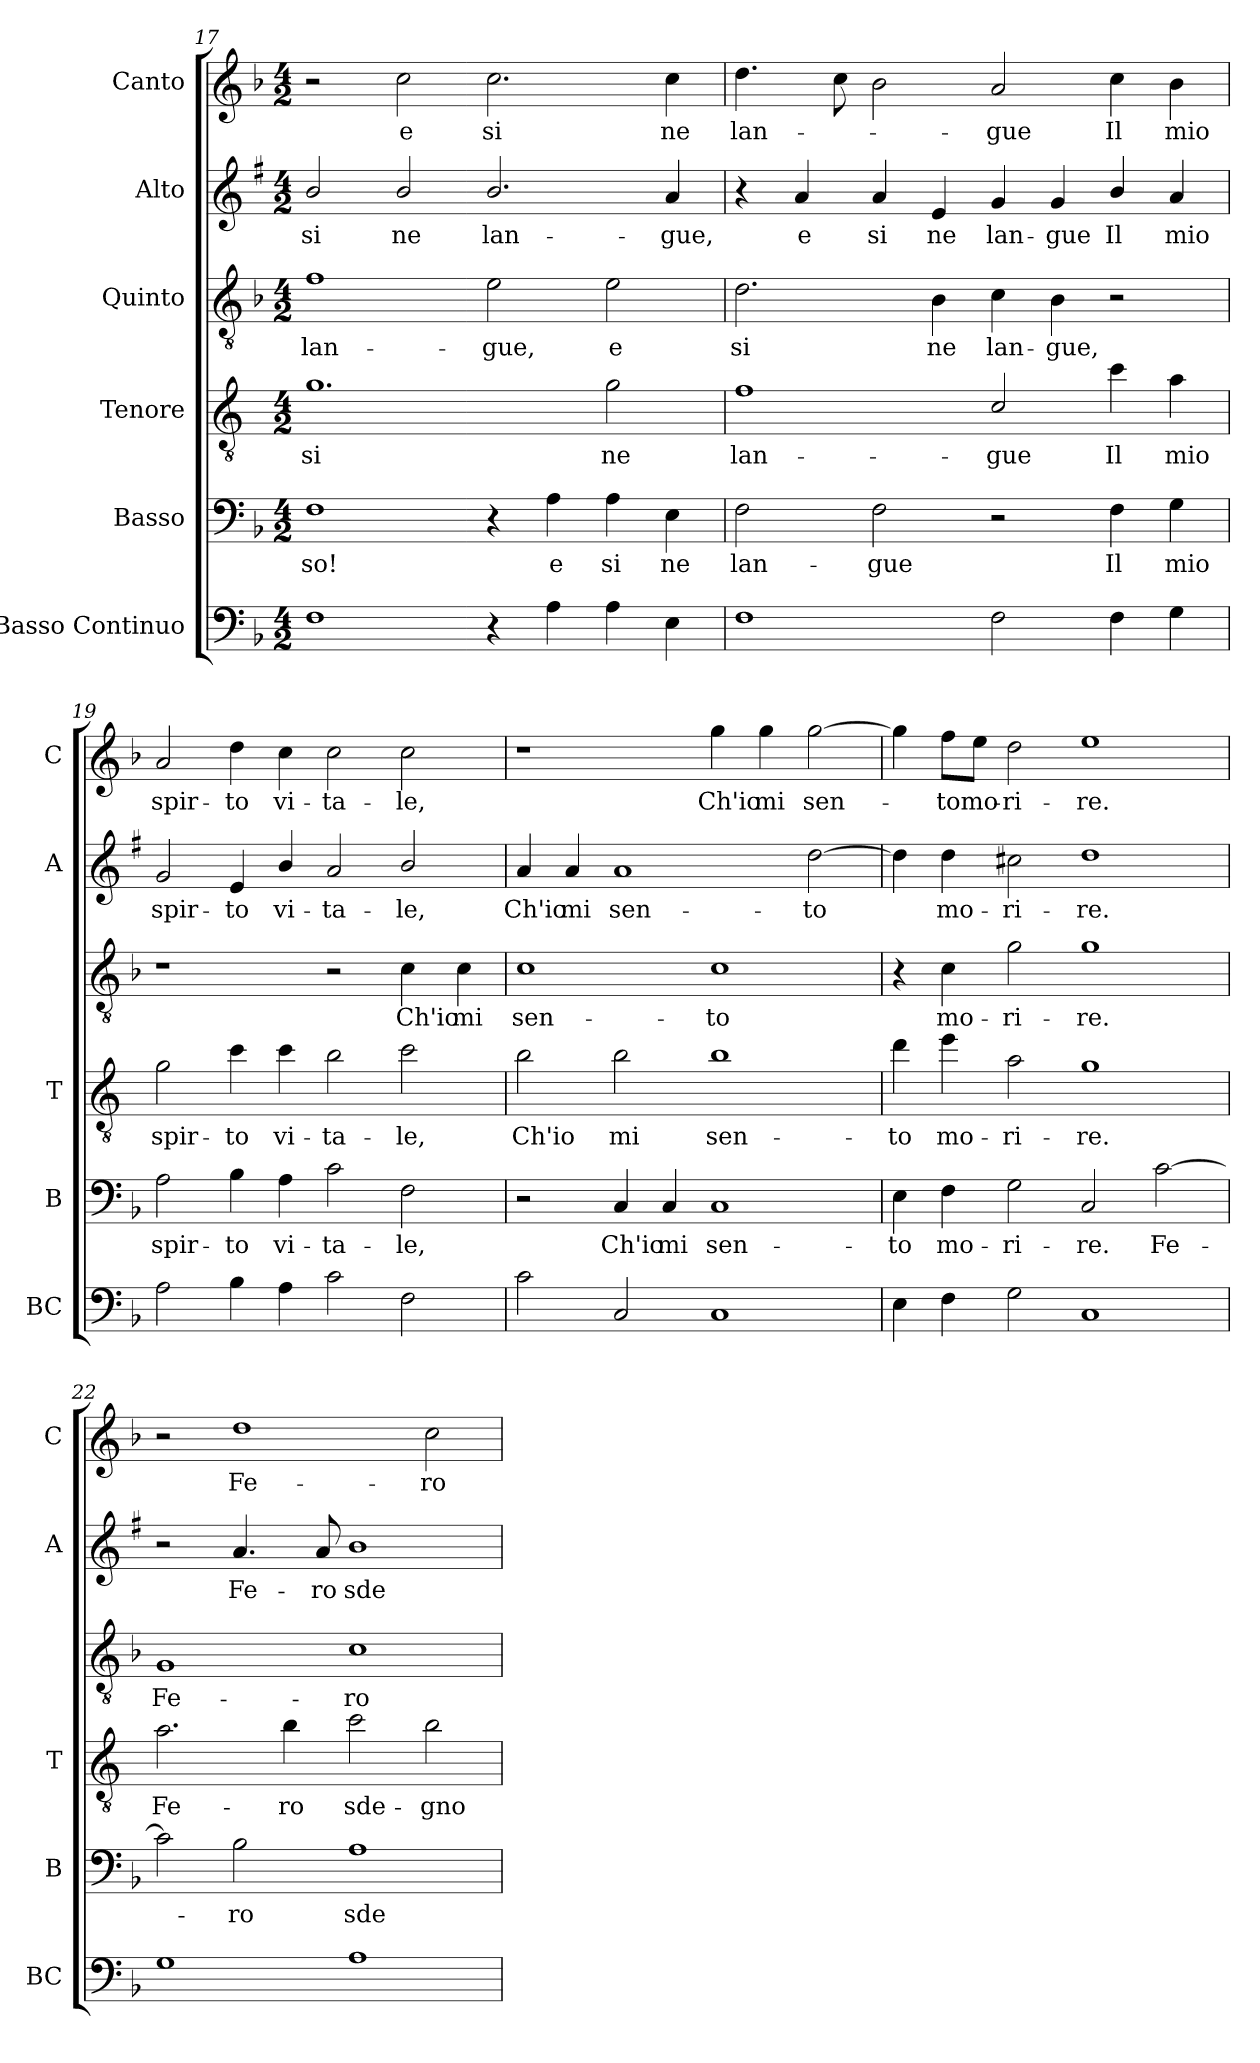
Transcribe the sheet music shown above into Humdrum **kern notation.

**kern	**kern	**text	**kern	**text	**kern	**text	**kern	**text	**kern	**text
*part6	*part5	*part5	*part4	*part4	*part3	*part3	*part2	*part2	*part1	*part1
*staff6	*staff5	*staff5	*staff4	*staff4	*staff3	*staff3	*staff2	*staff2	*staff1	*staff1
*I"Basso Continuo	*I"Basso	*	*I"Tenore	*	*I"Quinto	*	*I"Alto	*	*I"Canto	*
*I'BC	*I'B	*	*I'T	*	*	*	*I'A	*	*I'C	*
!!LO:LB:g=z
*clefF4	*clefF4	*	*clefGv2	*	*clefGv2	*	*clefG2	*	*clefG2	*
*	*	*	*ITrd4c7	*	*	*	*ITrd1c2	*	*	*
*k[b-]	*k[b-]	*	*k[b-]	*	*k[b-]	*	*k[b-]	*	*k[b-]	*
*F:	*F:	*	*F:	*	*F:	*	*F:	*	*F:	*
*M4/2	*M4/2	*	*M4/2	*	*M4/2	*	*M4/2	*	*M4/2	*
=17	=17	=17	=17	=17	=17	=17	=17	=17	=17	=17
!	!	!LO:LY:b	!	!LO:LY:b	!	!LO:LY:b	!	!LO:LY:b	!	!
1F	1F	-so!	1.c	si	1f	lan-	2a/	si	2r	.
!	!	!	!	!	!	!	!	!LO:LY:b	!	!LO:LY:b
.	.	.	.	.	.	.	2a/	ne	2cc\	e
!	!	!	!	!	!	!LO:LY:b	!	!LO:LY:b	!	!LO:LY:b
4r	4r	.	.	.	2e\	-gue,	2.a/	lan-	2.cc\	si
!	!	!LO:LY:b	!	!	!	!	!	!	!	!
4A\	4A\	e	.	.	.	.	.	.	.	.
!	!	!LO:LY:b	!	!LO:LY:b	!	!LO:LY:b	!	!	!	!
4A\	4A\	si	2c\	ne	2e\	e	.	.	.	.
!	!	!LO:LY:b	!	!	!	!	!	!LO:LY:b	!	!LO:LY:b
4E\	4E\	ne	.	.	.	.	4g/	-gue,	4cc\	ne
=18	=18	=18	=18	=18	=18	=18	=18	=18	=18	=18
!	!	!LO:LY:b	!	!LO:LY:b	!	!LO:LY:b	!	!	!	!LO:LY:b
1F	2F\	lan-	1B-	lan-	2.d\	si	4r	.	4.dd\	lan-
!	!	!	!	!	!	!	!	!LO:LY:b	!	!
.	.	.	.	.	.	.	4g/	e	.	.
.	.	.	.	.	.	.	.	.	8cc\	.
!	!	!LO:LY:b	!	!	!	!	!	!LO:LY:b	!	!
.	2F\	-gue	.	.	.	.	4g/	si	2b-\	.
!	!	!	!	!	!	!LO:LY:b	!	!LO:LY:b	!	!
.	.	.	.	.	4B-\	ne	4d/	ne	.	.
!	!	!	!	!LO:LY:b	!	!LO:LY:b	!	!LO:LY:b	!	!LO:LY:b
2F\	2r	.	2F/	-gue	4c\	lan-	4f/	lan-	2a/	-gue
!	!	!	!	!	!	!LO:LY:b	!	!LO:LY:b	!	!
.	.	.	.	.	4B-\	-gue,	4f/	-gue	.	.
!	!	!LO:LY:b	!	!LO:LY:b	!	!	!	!LO:LY:b	!	!LO:LY:b
4F\	4F\	Il	4f\	Il	2r	.	4a/	Il	4cc\	Il
!	!	!LO:LY:b	!	!LO:LY:b	!	!	!	!LO:LY:b	!	!LO:LY:b
4G\	4G\	mio	4d\	mio	.	.	4g/	mio	4b-\	mio
=19	=19	=19	=19	=19	=19	=19	=19	=19	=19	=19
!	!	!LO:LY:b	!	!LO:LY:b	!	!	!	!LO:LY:b	!	!LO:LY:b
2A\	2A\	spir-	2c\	spir-	1r	.	2f/	spir-	2a/	spir-
!	!	!LO:LY:b	!	!LO:LY:b	!	!	!	!LO:LY:b	!	!LO:LY:b
4B-\	4B-\	-to	4f\	-to	.	.	4d/	-to	4dd\	-to
!	!	!LO:LY:b	!	!LO:LY:b	!	!	!	!LO:LY:b	!	!LO:LY:b
4A\	4A\	vi-	4f\	vi-	.	.	4a/	vi-	4cc\	vi-
!	!	!LO:LY:b	!	!LO:LY:b	!	!	!	!LO:LY:b	!	!LO:LY:b
2c\	2c\	-ta-	2e\	-ta-	2r	.	2g/	-ta-	2cc\	-ta-
!	!	!LO:LY:b	!	!LO:LY:b	!	!LO:LY:b	!	!LO:LY:b	!	!LO:LY:b
2F\	2F\	-le,	2f\	-le,	4c\	Ch'io	2a/	-le,	2cc\	-le,
!	!	!	!	!	!	!LO:LY:b	!	!	!	!
.	.	.	.	.	4c\	mi	.	.	.	.
=20	=20	=20	=20	=20	=20	=20	=20	=20	=20	=20
!	!	!	!	!LO:LY:b	!	!LO:LY:b	!	!LO:LY:b	!	!
2c\	2r	.	2e\	Ch'io	1c	sen-	4g/	Ch'io	1r	.
!	!	!	!	!	!	!	!	!LO:LY:b	!	!
.	.	.	.	.	.	.	4g/	mi	.	.
!	!	!LO:LY:b	!	!LO:LY:b	!	!	!	!LO:LY:b	!	!
2C/	4C/	Ch'io	2e\	mi	.	.	1g	sen-	.	.
!	!	!LO:LY:b	!	!	!	!	!	!	!	!
.	4C/	mi	.	.	.	.	.	.	.	.
!	!	!LO:LY:b	!	!LO:LY:b	!	!LO:LY:b	!	!	!	!LO:LY:b
1C	1C	sen-	1e	sen-	1c	-to	.	.	4gg\	Ch'io
!	!	!	!	!	!	!	!	!	!	!LO:LY:b
.	.	.	.	.	.	.	.	.	4gg\	mi
!	!	!	!	!	!	!	!	!LO:LY:b	!	!LO:LY:b
.	.	.	.	.	.	.	[2cc\	-to	[2gg\	sen-
!!LO:PB:g=z
=21	=21	=21	=21	=21	=21	=21	=21	=21	=21	=21
!	!	!LO:LY:b	!	!LO:LY:b	!	!	!	!	!	!
4E\	4E\	-to	4g\	-to	4r	.	4cc\]	.	4gg\]	.
!	!	!LO:LY:b	!	!LO:LY:b	!	!LO:LY:b	!	!LO:LY:b	!	!LO:LY:b
4F\	4F\	mo-	4a\	mo-	4c\	mo-	4cc\	mo-	8ff\L	-to
!	!	!	!	!	!	!	!	!	!	!LO:LY:b
.	.	.	.	.	.	.	.	.	8ee\J	mo-
!	!	!LO:LY:b	!	!LO:LY:b	!	!LO:LY:b	!	!LO:LY:b	!	!LO:LY:b
2G\	2G\	-ri-	2d\	-ri-	2g\	-ri-	2bn\	-ri-	2dd\	-ri-
!	!	!LO:LY:b	!	!LO:LY:b	!	!LO:LY:b	!	!LO:LY:b	!	!LO:LY:b
1C	2C/	-re.	1c	-re.	1g	-re.	1cc	-re.	1ee	-re.
!	!	!LO:LY:b	!	!	!	!	!	!	!	!
.	[2c\	Fe-	.	.	.	.	.	.	.	.
=22	=22	=22	=22	=22	=22	=22	=22	=22	=22	=22
!	!	!	!	!LO:LY:b	!	!LO:LY:b	!	!	!	!
1G	2c\]	.	2.d\	Fe-	1G	Fe-	2r	.	2r	.
!	!	!LO:LY:b	!	!	!	!	!	!LO:LY:b	!	!LO:LY:b
.	2B-\	-ro	.	.	.	.	4.g/	Fe-	1dd	Fe-
!	!	!	!	!LO:LY:b	!	!	!	!	!	!
.	.	.	4e\	-ro	.	.	.	.	.	.
!	!	!	!	!	!	!	!	!LO:LY:b	!	!
.	.	.	.	.	.	.	8g/	-ro	.	.
!	!	!LO:LY:b	!	!LO:LY:b	!	!LO:LY:b	!	!LO:LY:b	!	!
1A	1A	sde-	2f\	sde-	1c	-ro	1a	sde-	.	.
!	!	!	!	!LO:LY:b	!	!	!	!	!	!LO:LY:b
.	.	.	2e\	-gno	.	.	.	.	2cc\	-ro
=	=	=	=	=	=	=	=	=	=	=
*-	*-	*-	*-	*-	*-	*-	*-	*-	*-	*-
